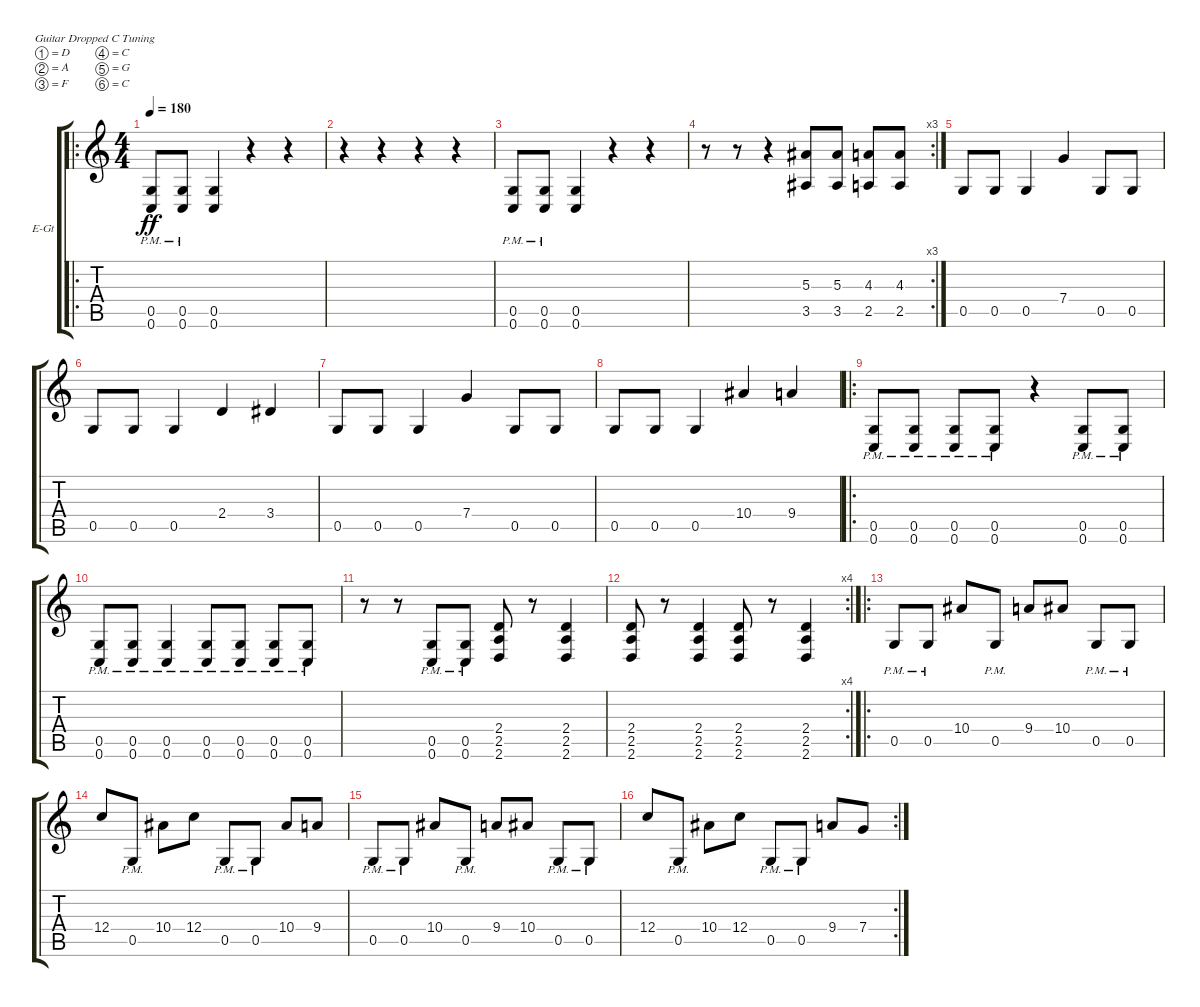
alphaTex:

\bracketExtendMode groupsimilarinstruments
\firstSystemTrackNameOrientation horizontal
\otherSystemsTrackNameOrientation horizontal
\track ("Electric Guitar 2" "E-Gt") {instrument distortionguitar}
\staff {score tabs}
\tuning (D4 A3 F3 C3 G2 C2)
\ro
\ts (4 4)
\tempo 180
\clef g2
\ks c
(0.5{pm} 0.6{pm}).8{dy ff instrument distortionguitar} (0.5{pm} 0.6{pm}).8 (0.5 0.6).4 r.4 r.4 |
r.4 r.4 r.4 r.4 |
(0.5{pm} 0.6{pm}).8 (0.5{pm} 0.6{pm}).8 (0.5 0.6).4 r.4 r.4 |
\rc 3
r.8 r.8 r.4 (3.5 5.3).8 (5.3 3.5).8 (2.5 4.3).8 (4.3 2.5).8 |
0.5.8 0.5.8 0.5.4 7.4.4 0.5.8 0.5.8 |
0.5.8 0.5.8 0.5.4 2.4.4 3.4.4 |
0.5.8 0.5.8 0.5.4 7.4.4 0.5.8 0.5.8 |
0.5.8 0.5.8 0.5.4 10.4.4 9.4.4 |
\ro
(0.5{pm} 0.6).8 (0.5{pm} 0.6).8 (0.6{pm} 0.5{pm}).8 (0.6{pm} 0.5{pm}).8 r.4 (0.5{pm} 0.6{pm}).8 (0.5{pm} 0.6{pm}).8 |
(0.5{pm} 0.6{pm}).8 (0.6{pm} 0.5{pm}).8 (0.5{pm} 0.6{pm}).4 (0.5{pm} 0.6{pm}).8 (0.5{pm} 0.6{pm}).8 (0.5{pm} 0.6{pm}).8 (0.5{pm} 0.6{pm}).8 |
r.8 r.8 (0.5{pm} 0.6{pm}).8 (0.5{pm} 0.6{pm}).8 (2.4 2.6 2.5).8 r.8 (2.6 2.5 2.4).4 |
\rc 4
(2.4 2.6 2.5).8 r.8 (2.6 2.5 2.4).4 (2.4 2.6 2.5).8 r.8 (2.6 2.5 2.4).4 |
\ro
0.5{pm}.8 0.5{pm}.8 10.4.8 0.5{pm}.8 9.4.8 10.4.8 0.5{pm}.8 0.5{pm}.8 |
12.4.8 0.5{pm}.8 10.4.8 12.4.8 0.5{pm}.8 0.5{pm}.8 10.4.8 9.4.8 |
0.5{pm}.8 0.5{pm}.8 10.4.8 0.5{pm}.8 9.4.8 10.4.8 0.5{pm}.8 0.5{pm}.8 |
\rc 2
12.4.8 0.5{pm}.8 10.4.8 12.4.8 0.5{pm}.8 0.5{pm}.8 9.4.8 7.4.8
